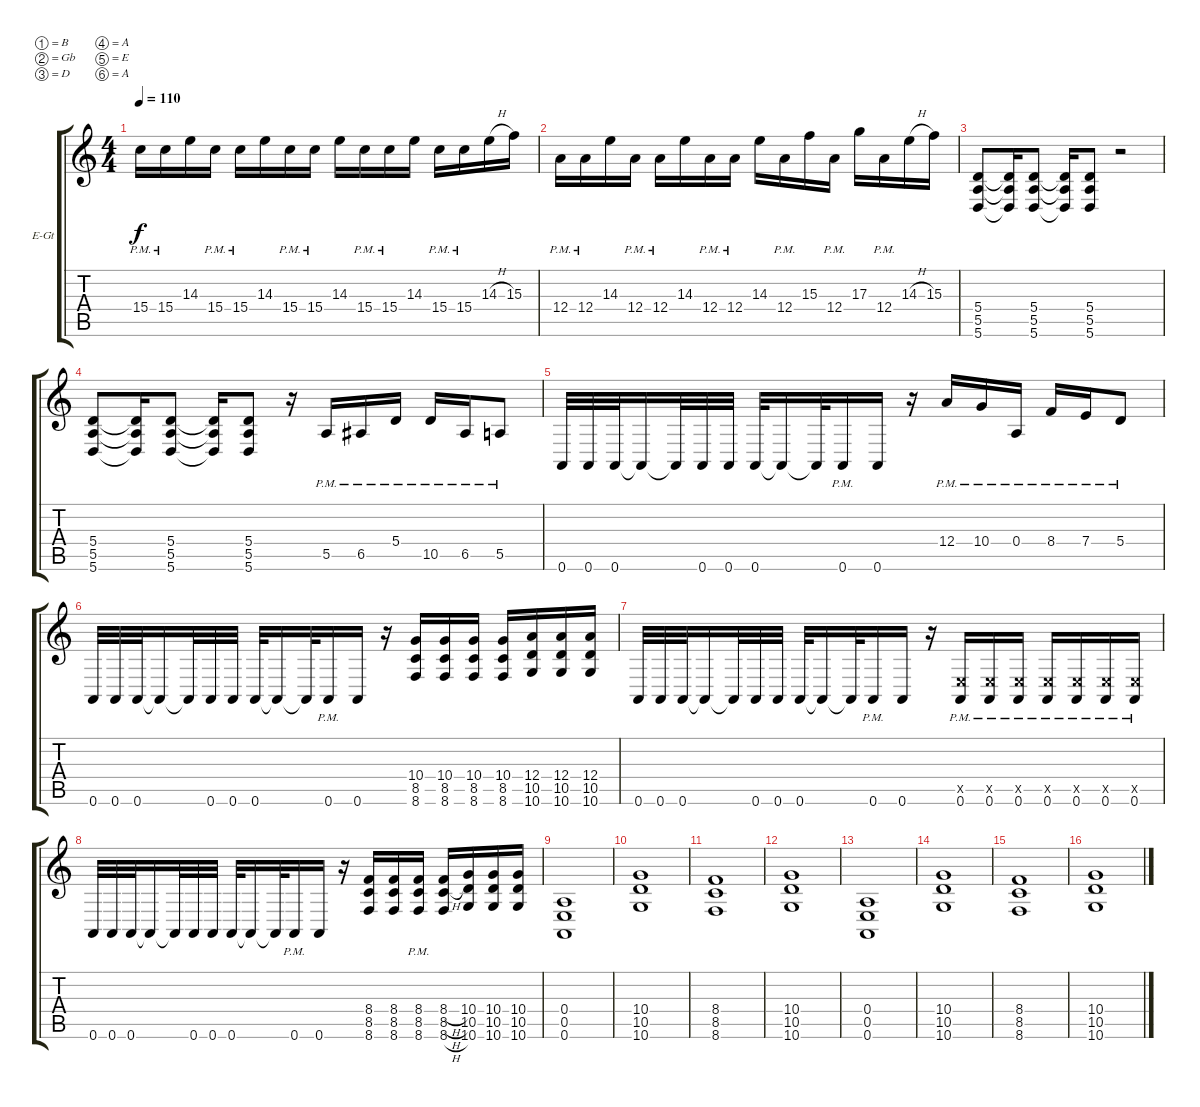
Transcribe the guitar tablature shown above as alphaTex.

\defaultSystemsLayout 4
\bracketExtendMode groupsimilarinstruments
\firstSystemTrackNameOrientation horizontal
\otherSystemsTrackNameOrientation horizontal
\track ("Left Guitar " "E-Gt") {instrument distortionguitar}
\staff {score tabs}
\tuning (B3 Gb3 D3 A2 E2 A1)
\ts (4 4)
\tempo 110
\clef g2
\ks c
15.4{pm}.16{dy f} 15.4{pm}.16 14.3.16 15.4{pm}.16 15.4{pm}.16 14.3.16 15.4{pm}.16 15.4{pm}.16 14.3.16 15.4{pm}.16 15.4{pm}.16 14.3.16 15.4{pm}.16 15.4{pm}.16 14.3{h}.16 15.3.16 |
12.4{pm}.16 12.4{pm}.16 14.3.16 12.4{pm}.16 12.4{pm}.16 14.3.16 12.4{pm}.16 12.4{pm}.16 14.3.16 12.4{pm}.16 15.3.16 12.4{pm}.16 17.3.16 12.4{pm}.16 14.3{h}.16 15.3.16 |
(5.6 5.5 5.4).8 (5.6{t} 5.5{t} 5.4{t}).16 (5.4 5.5 5.6).8 (5.4{t} 5.5{t} 5.6{t}).16 (5.6 5.5 5.4).8 r.2 |
(5.6 5.5 5.4).8 (5.6{t} 5.5{t} 5.4{t}).16 (5.4 5.5 5.6).8 (5.4{t} 5.5{t} 5.6{t}).16 (5.6 5.5 5.4).8 r.16 5.5{pm}.16 6.5{pm}.16 5.4{pm}.16 10.5{pm}.16 6.5{pm}.16 5.5{pm}.8 |
0.6.32 0.6.32 0.6.32 0.6{t}.16 0.6{t}.32 0.6.32 0.6.32 0.6.32 0.6{t}.16 0.6{t}.32 0.6{pm}.16 0.6.16 r.16 12.4{pm}.16 10.4{pm}.16 0.4{pm}.16 8.4{pm}.16 7.4{pm}.16 5.4{pm}.8 |
0.6.32 0.6.32 0.6.32 0.6{t}.16 0.6{t}.32 0.6.32 0.6.32 0.6.32 0.6{t}.16 0.6{t}.32 0.6{pm}.16 0.6.16 r.16 (10.4 8.6 8.5).16 (10.4 8.5 8.6).16 (8.6 8.5 10.4).16 (8.6 8.5 10.4).16 (12.4 10.5 10.6).16 (10.6 10.5 12.4).16 (12.4 10.5 10.6).16 |
0.6.32 0.6.32 0.6.32 0.6{t}.16 0.6{t}.32 0.6.32 0.6.32 0.6.32 0.6{t}.16 0.6{t}.32 0.6{pm}.16 0.6.16 r.16 (0.6{pm} 0.5{pm x}).16 (0.6{pm} 0.5{pm x}).16 (0.6{pm} 0.5{pm x}).16 (0.6{pm} 0.5{pm x}).16 (0.6{pm} 0.5{pm x}).16 (0.6{pm} 0.5{pm x}).16 (0.6{pm} 0.5{pm x}).16 |
0.6.32 0.6.32 0.6.32 0.6{t}.16 0.6{t}.32 0.6.32 0.6.32 0.6.32 0.6{t}.16 0.6{t}.32 0.6{pm}.16 0.6.16 r.16 (8.6 8.5 8.4).16 (8.6 8.5 8.4).16 (8.6{pm} 8.5{pm} 8.4{pm}).16 (8.6{h} 8.4{h} 8.5{h}).16 (10.6 10.5 10.4).16 (10.6 10.4 10.5).16 (10.6 10.4 10.5).16 |
(0.6 0.5 0.4).1 |
(10.6 10.5 10.4).1 |
(8.6 8.5 8.4).1 |
(10.6 10.5 10.4).1 |
(0.6 0.5 0.4).1 |
(10.6 10.5 10.4).1 |
(8.6 8.5 8.4).1 |
(10.6 10.5 10.4).1
